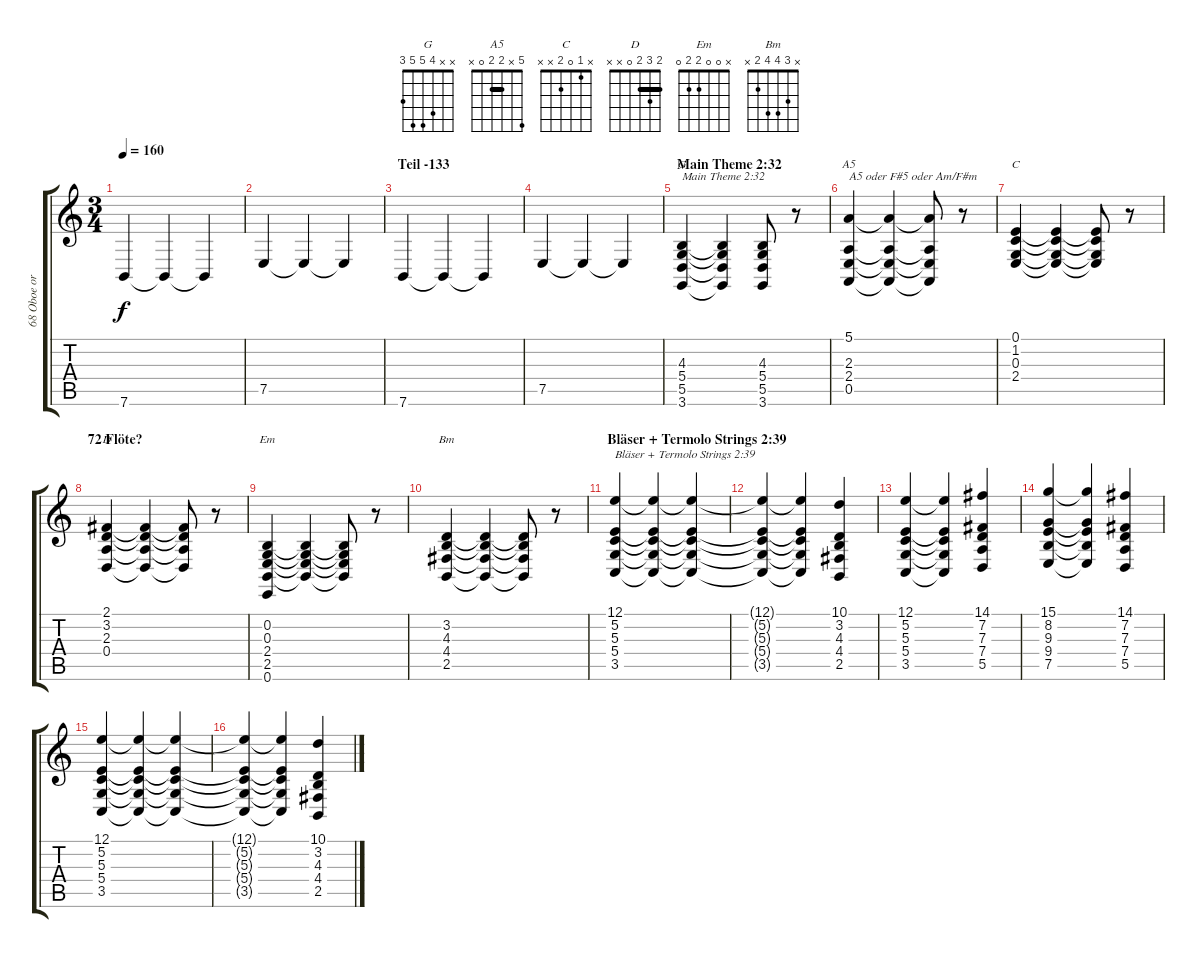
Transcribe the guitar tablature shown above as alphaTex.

\track ("68 Oboe or Klarinet / 57 Trombone" "68 Oboe or") {instrument oboe}
\staff {score tabs}
\tuning (E4 B3 G3 D3 A2 E2) {hide}
\chord ("G" x x 4 5 5 3)
\chord ("A5" 5 x 2 2 0 x) {barre 2}
\chord ("C" x 1 0 2 x x)
\chord ("D" 2 3 2 0 x x) {barre 2}
\chord ("Em" x 0 0 2 2 0)
\chord ("Bm" x 3 4 4 2 x)
\ts (3 4)
\tempo 160
\clef g2
\ks c
7.6.4{dy f} 7.6{t}.4 7.6{t}.4 |
7.5.4 7.5{t}.4 7.5{t}.4 |
\section ("" "Teil -133")
7.6.4 7.6{t}.4 7.6{t}.4 |
7.5.4 7.5{t}.4 7.5{t}.4 |
\section ("" "Main Theme 2:32")
(4.3 5.4 5.5 3.6).4{ch "G" txt "Main Theme 2:32" volume 11 instrument trombone} (4.3{t} 5.4{t} 5.5{t} 3.6{t}).4 (4.3 5.4 5.5 3.6).8 r.8 |
(5.1 2.3 2.4 0.5).4{ch "A5" txt "A5 oder F#5 oder Am/F#m"} (5.1{t} 2.3{t} 2.4{t} 0.5{t}).4 (5.1{t} 2.3{t} 2.4{t} 0.5{t}).8 r.8 |
(0.1 1.2 0.3 2.4).4{ch "C"} (0.1{t} 1.2{t} 0.3{t} 2.4{t}).4 (0.1{t} 1.2{t} 0.3{t} 2.4{t}).8 r.8 |
\section ("" "72 Flöte?")
(2.1 3.2 2.3 0.4).4{ch "D"} (2.1{t} 3.2{t} 2.3{t} 0.4{t}).4 (2.1{t} 3.2{t} 2.3{t} 0.4{t}).8 r.8 |
(0.2 0.3 2.4 2.5 0.6).4{ch "Em" volume 12} (0.2{t} 0.3{t} 2.4{t} 2.5{t}).4 (0.2{t} 0.3{t} 2.4{t} 2.5{t}).8 r.8 |
(3.2 4.3 4.4 2.5).4{ch "Bm" volume 13} (3.2{t} 4.3{t} 4.4{t} 2.5{t}).4 (3.2{t} 4.3{t} 4.4{t} 2.5{t}).8 r.8 |
\section ("" "Bläser + Termolo Strings 2:39")
(12.1 5.2 5.3 5.4 3.5).4{txt "Bläser + Termolo Strings 2:39" volume 13} (12.1{t} 5.2{t} 5.3{t} 5.4{t} 3.5{t}).4 (12.1{t} 5.2{t} 5.3{t} 5.4{t} 3.5{t}).4 |
(12.1{t} 5.2{t} 5.3{t} 5.4{t} 3.5{t}).4 (12.1{t} 5.2{t} 5.3{t} 5.4{t} 3.5{t}).4 (10.1 3.2 4.3 4.4 2.5).4 |
(12.1 5.2 5.3 5.4 3.5).4 (12.1{t} 5.2{t} 5.3{t} 5.4{t} 3.5{t}).4 (14.1 7.2 7.3 7.4 5.5).4 |
(15.1 8.2 9.3 9.4 7.5).4 (15.1{t} 8.2{t} 9.3{t} 9.4{t} 7.5{t}).4 (14.1 7.2 7.3 7.4 5.5).4 |
(12.1 5.2 5.3 5.4 3.5).4 (12.1{t} 5.2{t} 5.3{t} 5.4{t} 3.5{t}).4 (12.1{t} 5.2{t} 5.3{t} 5.4{t} 3.5{t}).4 |
(12.1{t} 5.2{t} 5.3{t} 5.4{t} 3.5{t}).4 (12.1{t} 5.2{t} 5.3{t} 5.4{t} 3.5{t}).4 (10.1 3.2 4.3 4.4 2.5).4
